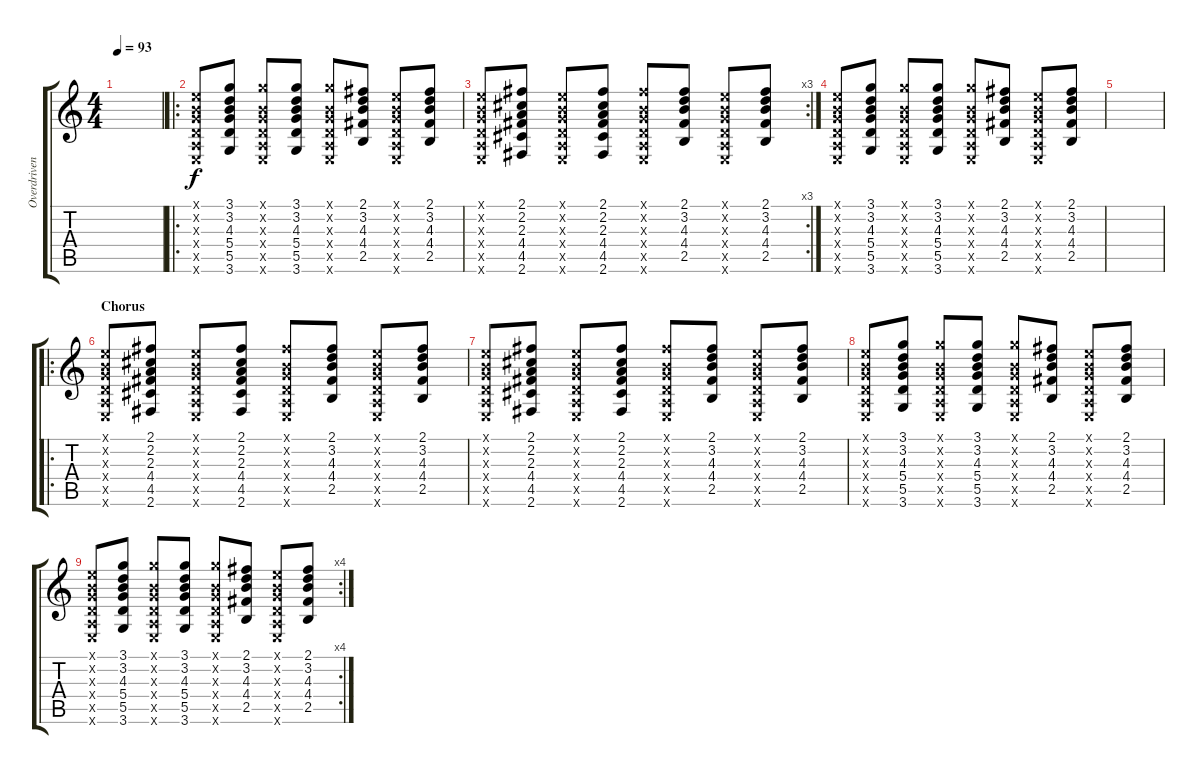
\track ("Overdriven" "Overdriven") {instrument overdrivenguitar}
\staff {score tabs}
\tuning (E4 B3 G3 D3 A2 E2) {hide}
\ts (4 4)
\tempo 93
\clef g2
\ks c
|
\ro
(0.1{x} 0.2{x} 0.3{x} 0.4{x} 0.5{x} 0.6{x}).8 (3.1 3.2 4.3 5.4 5.5 3.6).8 (3.1{x} 0.2{x} 0.3{x} 0.4{x} 0.5{x} 0.6{x}).8 (3.1 3.2 4.3 5.4 5.5 3.6).8 (3.1{x} 0.2{x} 0.3{x} 0.4{x} 0.5{x} 0.6{x}).8 (2.1 3.2 4.3 4.4 2.5).8 (0.1{x} 0.2{x} 0.3{x} 0.4{x} 0.5{x} 0.6{x}).8 (2.1 3.2 4.3 4.4 2.5).8 |
\rc 3
(0.1{x} 0.2{x} 0.3{x} 0.4{x} 0.5{x} 0.6{x}).8 (2.1 2.2 2.3 4.4 4.5 2.6).8 (0.1{x} 0.2{x} 0.3{x} 0.4{x} 0.5{x} 0.6{x}).8 (2.1 2.2 2.3 4.4 4.5 2.6).8 (2.1{x} 0.2{x} 0.3{x} 0.4{x} 0.5{x} 0.6{x}).8 (2.1 3.2 4.3 4.4 2.5).8 (0.1{x} 0.2{x} 0.3{x} 0.4{x} 0.5{x} 0.6{x}).8 (2.1 3.2 4.3 4.4 2.5).8 |
(0.1{x} 0.2{x} 0.3{x} 0.4{x} 0.5{x} 0.6{x}).8 (3.1 3.2 4.3 5.4 5.5 3.6).8 (3.1{x} 0.2{x} 0.3{x} 0.4{x} 0.5{x} 0.6{x}).8 (3.1 3.2 4.3 5.4 5.5 3.6).8 (3.1{x} 0.2{x} 0.3{x} 0.4{x} 0.5{x} 0.6{x}).8 (2.1 3.2 4.3 4.4 2.5).8 (0.1{x} 0.2{x} 0.3{x} 0.4{x} 0.5{x} 0.6{x}).8 (2.1 3.2 4.3 4.4 2.5).8 |
|
\ro
\section ("" "Chorus")
(0.1{x} 0.2{x} 0.3{x} 0.4{x} 0.5{x} 0.6{x}).8 (2.1 2.2 2.3 4.4 4.5 2.6).8 (0.1{x} 0.2{x} 0.3{x} 0.4{x} 0.5{x} 0.6{x}).8 (2.1 2.2 2.3 4.4 4.5 2.6).8 (2.1{x} 0.2{x} 0.3{x} 0.4{x} 0.5{x} 0.6{x}).8 (2.1 3.2 4.3 4.4 2.5).8 (0.1{x} 0.2{x} 0.3{x} 0.4{x} 0.5{x} 0.6{x}).8 (2.1 3.2 4.3 4.4 2.5).8 |
(0.1{x} 0.2{x} 0.3{x} 0.4{x} 0.5{x} 0.6{x}).8 (2.1 2.2 2.3 4.4 4.5 2.6).8 (0.1{x} 0.2{x} 0.3{x} 0.4{x} 0.5{x} 0.6{x}).8 (2.1 2.2 2.3 4.4 4.5 2.6).8 (2.1{x} 0.2{x} 0.3{x} 0.4{x} 0.5{x} 0.6{x}).8 (2.1 3.2 4.3 4.4 2.5).8 (0.1{x} 0.2{x} 0.3{x} 0.4{x} 0.5{x} 0.6{x}).8 (2.1 3.2 4.3 4.4 2.5).8 |
(0.1{x} 0.2{x} 0.3{x} 0.4{x} 0.5{x} 0.6{x}).8 (3.1 3.2 4.3 5.4 5.5 3.6).8 (3.1{x} 0.2{x} 0.3{x} 0.4{x} 0.5{x} 0.6{x}).8 (3.1 3.2 4.3 5.4 5.5 3.6).8 (3.1{x} 0.2{x} 0.3{x} 0.4{x} 0.5{x} 0.6{x}).8 (2.1 3.2 4.3 4.4 2.5).8 (0.1{x} 0.2{x} 0.3{x} 0.4{x} 0.5{x} 0.6{x}).8 (2.1 3.2 4.3 4.4 2.5).8 |
\rc 4
(0.1{x} 0.2{x} 0.3{x} 0.4{x} 0.5{x} 0.6{x}).8 (3.1 3.2 4.3 5.4 5.5 3.6).8 (3.1{x} 0.2{x} 0.3{x} 0.4{x} 0.5{x} 0.6{x}).8 (3.1 3.2 4.3 5.4 5.5 3.6).8 (3.1{x} 0.2{x} 0.3{x} 0.4{x} 0.5{x} 0.6{x}).8 (2.1 3.2 4.3 4.4 2.5).8 (0.1{x} 0.2{x} 0.3{x} 0.4{x} 0.5{x} 0.6{x}).8 (2.1 3.2 4.3 4.4 2.5).8
